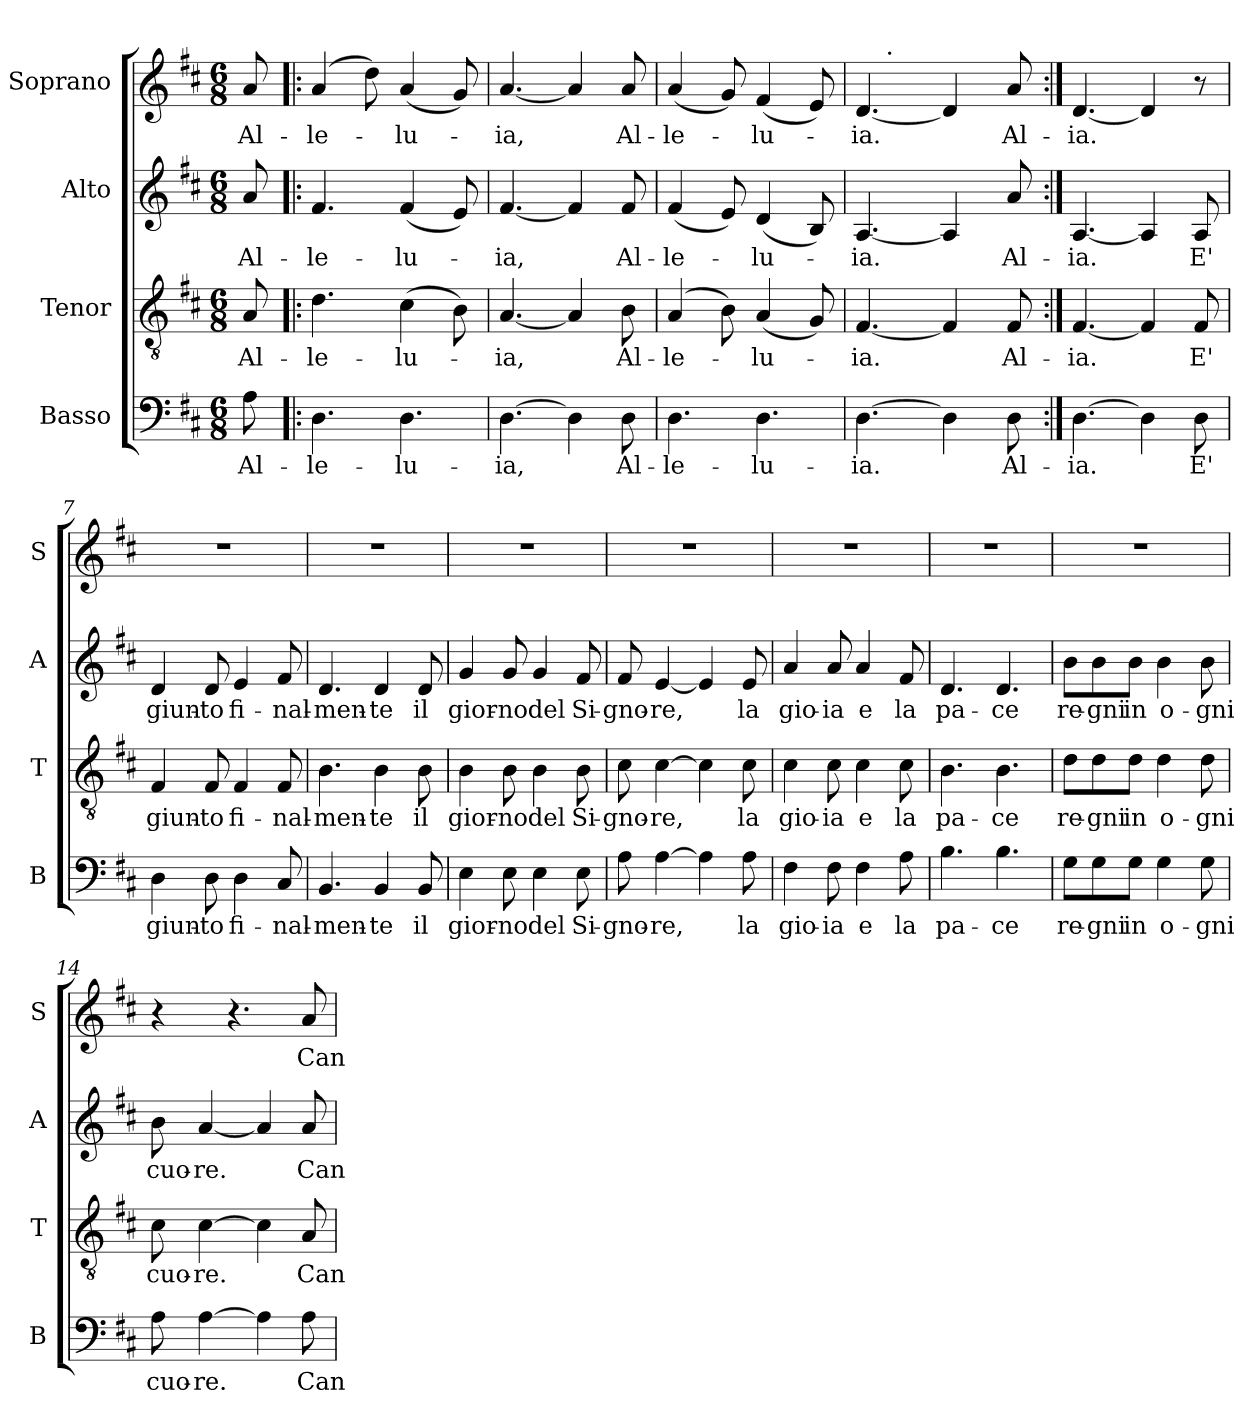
**kern	**text	**kern	**text	**kern	**text	**kern	**text
*part4	*part4	*part3	*part3	*part2	*part2	*part1	*part1
*staff4	*staff4	*staff3	*staff3	*staff2	*staff2	*staff1	*staff1
*I"Basso	*	*I"Tenor	*	*I"Alto	*	*I"Soprano	*
*I'B	*	*I'T	*	*I'A	*	*I'S	*
*clefF4	*	*clefGv2	*	*clefG2	*	*clefG2	*
*k[f#c#]	*	*k[f#c#]	*	*k[f#c#]	*	*k[f#c#]	*
*D:	*	*D:	*	*D:	*	*D:	*
*M6/8	*	*M6/8	*	*M6/8	*	*M6/8	*
=1	=1	=1	=1	=1	=1	=1	=1
!	!LO:LY:b	!	!LO:LY:b	!	!LO:LY:b	!	!LO:LY:b
8A\	Al-	8A/	Al-	8a/	Al-	8a/	Al-
=2!|:	=2!|:	=2!|:	=2!|:	=2!|:	=2!|:	=2!|:	=2!|:
!	!LO:LY:b	!	!LO:LY:b	!	!LO:LY:b	!	!LO:LY:b
4.D\	-le-	4.d\	-le-	4.f#/	-le-	(4a/	-le-
.	.	.	.	.	.	8dd\)	.
!	!LO:LY:b	!	!LO:LY:b	!	!LO:LY:b	!	!LO:LY:b
4.D\	-lu-	(>4c#\	-lu-	(<4f#/	-lu-	(<4a/	-lu-
.	.	8B\)	.	8e/)	.	8g/)	.
=3	=3	=3	=3	=3	=3	=3	=3
!	!LO:LY:b	!	!LO:LY:b	!	!LO:LY:b	!	!LO:LY:b
[>4.D\	-ia,	[<4.A/	-ia,	[<4.f#/	-ia,	[<4.a/	-ia,
4D\]	.	4A/]	.	4f#/]	.	4a/]	.
!	!LO:LY:b	!	!LO:LY:b	!	!LO:LY:b	!	!LO:LY:b
8D\	Al-	8B\	Al-	8f#/	Al-	8a/	Al-
=4	=4	=4	=4	=4	=4	=4	=4
!	!LO:LY:b	!	!LO:LY:b	!	!LO:LY:b	!	!LO:LY:b
4.D\	-le-	(4A/	-le-	(<4f#/	-le-	(<4a/	-le-
.	.	8B\)	.	8e/)	.	8g/)	.
!	!LO:LY:b	!	!LO:LY:b	!	!LO:LY:b	!	!LO:LY:b
4.D\	-lu-	(<4A/	-lu-	(<4d/	-lu-	(<4f#/	-lu-
.	.	8G/)	.	8B/)	.	8e/)	.
!!LO:LB:g=z
=5	=5	=5	=5	=5	=5	=5	=5
!	!LO:LY:b	!	!LO:LY:b	!	!LO:LY:b	!	!LO:LY:b
*	*	*	*	*	*	*^	*
[>4.D\	-ia.	[<4.F#/	-ia.	[<4.A/	-ia.	[<4.d</	16.ryy	-ia.
!	!	!	!	!	!	!	!LO:TX:a:t=.	!
.	.	.	.	.	.	.	2ryy	.
4D\]	.	4F#/]	.	4A/]	.	4d/]	.	.
.	.	.	.	.	.	.	8ryy	.
!	!LO:LY:b	!	!LO:LY:b	!	!LO:LY:b	!	!	!LO:LY:b
8D\	Al-	8F#/	Al-	8a/	Al-	8a/	.	Al-
.	.	.	.	.	.	.	32ryy	.
=6:|!	=6:|!	=6:|!	=6:|!	=6:|!	=6:|!	=6:|!	=6:|!	=6:|!
!	!LO:LY:b	!	!LO:LY:b	!	!LO:LY:b	!	!	!LO:LY:b
*	*	*	*	*	*	*v	*v	*
[>4.D\	-ia.	[<4.F#/	-ia.	[<4.A/	-ia.	[<4.d/	-ia.
4D\]	.	4F#/]	.	4A/]	.	4d/]	.
!	!LO:LY:b	!	!LO:LY:b	!	!LO:LY:b	!	!
8D\	E'	8F#/	E'	8A/	E'	8r	.
=7	=7	=7	=7	=7	=7	=7	=7
!	!LO:LY:b	!	!LO:LY:b	!	!LO:LY:b	!LO:N:vis=1	!
4D\	giun-	4F#/	giun-	4d/	giun-	2.r	.
!	!LO:LY:b	!	!LO:LY:b	!	!LO:LY:b	!	!
8D\	-to	8F#/	-to	8d/	-to	.	.
!	!LO:LY:b	!	!LO:LY:b	!	!LO:LY:b	!	!
4D\	fi-	4F#/	fi-	4e/	fi-	.	.
!	!LO:LY:b	!	!LO:LY:b	!	!LO:LY:b	!	!
8C#/	-nal-	8F#/	-nal-	8f#/	-nal-	.	.
=8	=8	=8	=8	=8	=8	=8	=8
!	!LO:LY:b	!	!LO:LY:b	!	!LO:LY:b	!LO:N:vis=1	!
4.BB/	-men-	4.B\	-men-	4.d/	-men-	2.r	.
!	!LO:LY:b	!	!LO:LY:b	!	!LO:LY:b	!	!
4BB/	-te	4B\	-te	4d/	-te	.	.
!	!LO:LY:b	!	!LO:LY:b	!	!LO:LY:b	!	!
8BB/	il	8B\	il	8d/	il	.	.
!!LO:LB:g=z
=9	=9	=9	=9	=9	=9	=9	=9
!	!LO:LY:b	!	!LO:LY:b	!	!LO:LY:b	!LO:N:vis=1	!
4E\	gior-	4B\	gior-	4g/	gior-	2.r	.
!	!LO:LY:b	!	!LO:LY:b	!	!LO:LY:b	!	!
8E\	-no	8B\	-no	8g/	-no	.	.
!	!LO:LY:b	!	!LO:LY:b	!	!LO:LY:b	!	!
4E\	del	4B\	del	4g/	del	.	.
!	!LO:LY:b	!	!LO:LY:b	!	!LO:LY:b	!	!
8E\	Si-	8B\	Si-	8f#/	Si-	.	.
=10	=10	=10	=10	=10	=10	=10	=10
!	!LO:LY:b	!	!LO:LY:b	!	!LO:LY:b	!LO:N:vis=1	!
8A\	-gno-	8c#\	-gno-	8f#/	-gno-	2.r	.
!	!LO:LY:b	!	!LO:LY:b	!	!LO:LY:b	!	!
[>4A\	-re,	[>4c#\	-re,	[<4e/	-re,	.	.
4A\]	.	4c#\]	.	4e/]	.	.	.
!	!LO:LY:b	!	!LO:LY:b	!	!LO:LY:b	!	!
8A\	la	8c#\	la	8e/	la	.	.
=11	=11	=11	=11	=11	=11	=11	=11
!	!LO:LY:b	!	!LO:LY:b	!	!LO:LY:b	!LO:N:vis=1	!
4F#\	gio-	4c#\	gio-	4a/	gio-	2.r	.
!	!LO:LY:b	!	!LO:LY:b	!	!LO:LY:b	!	!
8F#\	-ia	8c#\	-ia	8a/	-ia	.	.
!	!LO:LY:b	!	!LO:LY:b	!	!LO:LY:b	!	!
4F#\	e	4c#\	e	4a/	e	.	.
!	!LO:LY:b	!	!LO:LY:b	!	!LO:LY:b	!	!
8A\	la	8c#\	la	8f#/	la	.	.
=12	=12	=12	=12	=12	=12	=12	=12
!	!LO:LY:b	!	!LO:LY:b	!	!LO:LY:b	!LO:N:vis=1	!
4.B\	pa-	4.B\	pa-	4.d/	pa-	2.r	.
!	!LO:LY:b	!	!LO:LY:b	!	!LO:LY:b	!	!
4.B\	-ce	4.B\	-ce	4.d/	-ce	.	.
!!LO:PB:g=z
=13	=13	=13	=13	=13	=13	=13	=13
!	!LO:LY:b	!	!LO:LY:b	!	!LO:LY:b	!LO:N:vis=1	!
8G\L	re-	8d\L	re-	8b\L	re-	2.r	.
!	!LO:LY:b	!	!LO:LY:b	!	!LO:LY:b	!	!
8G\	-gni	8d\	-gni	8b\	-gni	.	.
!	!LO:LY:b	!	!LO:LY:b	!	!LO:LY:b	!	!
8G\J	in	8d\J	in	8b\J	in	.	.
!	!LO:LY:b	!	!LO:LY:b	!	!LO:LY:b	!	!
4G\	o-	4d\	o-	4b\	o-	.	.
!	!LO:LY:b	!	!LO:LY:b	!	!LO:LY:b	!	!
8G\	-gni	8d\	-gni	8b\	-gni	.	.
=14	=14	=14	=14	=14	=14	=14	=14
!	!LO:LY:b	!	!LO:LY:b	!	!LO:LY:b	!	!
8A\	cuo-	8c#\	cuo-	8b\	cuo-	4r	.
!	!LO:LY:b	!	!LO:LY:b	!	!LO:LY:b	!	!
[>4A\	-re.	[>4c#\	-re.	[<4a/	-re.	.	.
.	.	.	.	.	.	4.r	.
4A\]	.	4c#\]	.	4a/]	.	.	.
!	!LO:LY:b	!	!LO:LY:b	!	!LO:LY:b	!	!LO:LY:b
8A\	Can-	8A/	Can-	8a/	Can-	8a/	Can-
=	=	=	=	=	=	=	=
*-	*-	*-	*-	*-	*-	*-	*-
